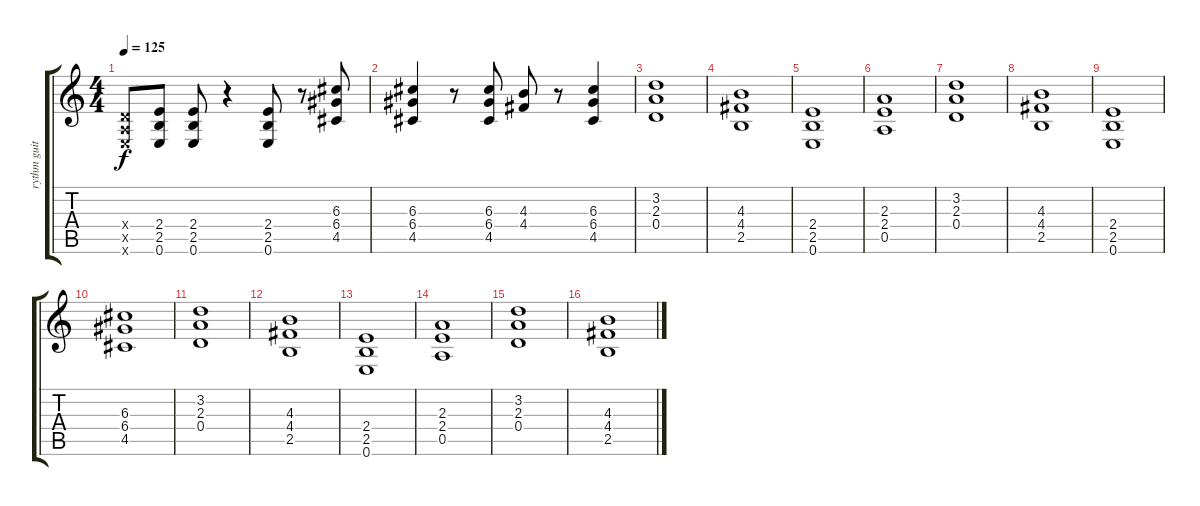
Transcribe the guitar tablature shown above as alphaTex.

\track ("rythm guitar" "rythm guit") {instrument distortionguitar}
\staff {score tabs}
\tuning (E4 B3 G3 D3 A2 E2) {hide}
\ts (4 4)
\tempo 125
\clef g2
\ks c
(0.4{x} 0.5{x} 0.6{x}).8{dy f} (2.4 2.5 0.6).8 (2.4 2.5 0.6).8 r.4 (2.4 2.5 0.6).8 r.8 (6.3 6.4 4.5).8 |
(6.3 6.4 4.5).4 r.8 (6.3 6.4 4.5).8 (4.3 4.4).8 r.8 (6.3 6.4 4.5).4 |
(3.2 2.3 0.4).1{volume 8} |
(4.3 4.4 2.5).1 |
(2.4 2.5 0.6).1 |
(2.3 2.4 0.5).1 |
(3.2 2.3 0.4).1 |
(4.3 4.4 2.5).1 |
(2.4 2.5 0.6).1 |
(6.3 6.4 4.5).1 |
(3.2 2.3 0.4).1 |
(4.3 4.4 2.5).1 |
(2.4 2.5 0.6).1 |
(2.3 2.4 0.5).1 |
(3.2 2.3 0.4).1 |
(4.3 4.4 2.5).1
